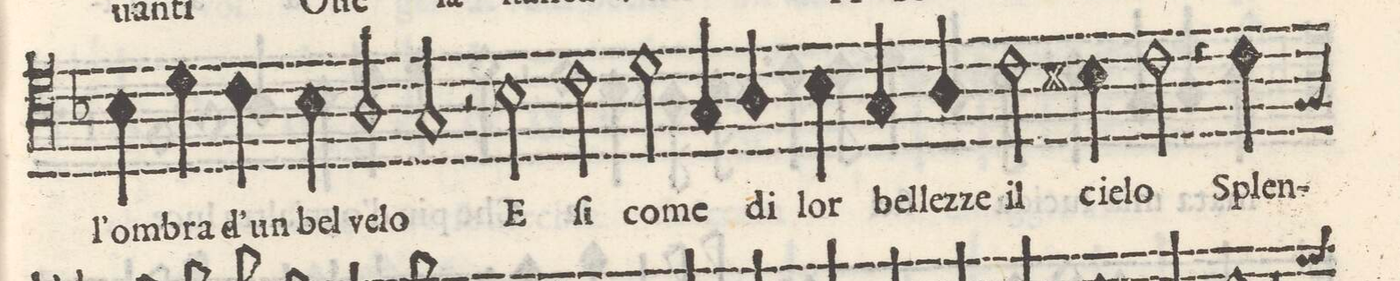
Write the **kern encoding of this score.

**kern	**text
*I"TENORE	*
*clefC4	*
*k[b-]	*
*met(C)	*
*M2/1	*
=23-	=23-
4B-\	l'om-
4d\	-bra
4c\	d'un
4B-\	bel
2A/	ve-
2G/	-lo
=24-	=24-
2r	.
2B-\	E
2c\	ſi
2d\	co-
=25-	=25-
4G/	-me
4A/	di
4B-\	lor
4G/	bel-
4A/	-lez-
2c\	ze il
4Bn\	cie-
=26-	=26-
2c\	-lo
4r	.
4c\	Sple(n)-
*-	*-
